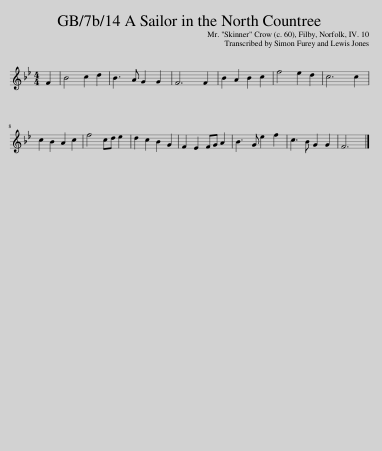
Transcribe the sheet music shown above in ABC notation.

X:1
L:1/8
M:4/4
I:linebreak $
K:Bb
V:1 treble
V:1
 F2 | B4 c2 d2 | B3 A G2 G2 | F6 F2 | B2 A2 B2 c2 | %5
 f4 e2 d2 | c6 c2 |$ c2 B2 A2 c2 | f4 cd e2 | d2 c2 B2 G2 | %10
 F2 E2 FG A2 | B3 G e2 f2 | c3 B G2 G2 | F6 |] %14
